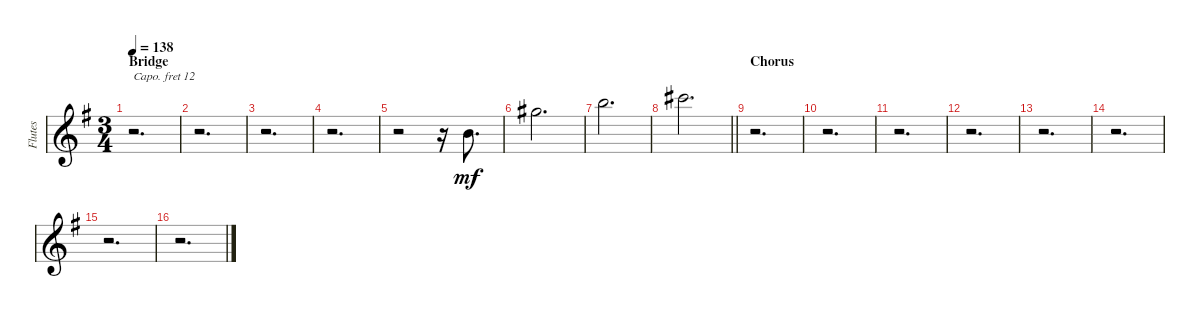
\track ("Flutes" "Flutes") {instrument flute}
\staff {score}
\capo 12
\tuning (Eb4 Bb3 Gb3 Db3 Ab2 Eb2) {hide}
\ts (3 4)
\section ("" "Bridge")
\tempo 138
\clef g2
\ks eminor
r.2{d dy f} |
r.2{d} |
r.2{d} |
r.2{d} |
r.2 r.16 5.3.8{d dy mf} |
5.1.2{d} |
8.1.2{d} |
\barLineRight lightlight
10.1.2{d} |
\section ("" "Chorus")
r.2{d} |
r.2{d} |
r.2{d} |
r.2{d} |
r.2{d} |
r.2{d} |
r.2{d} |
r.2{d}
